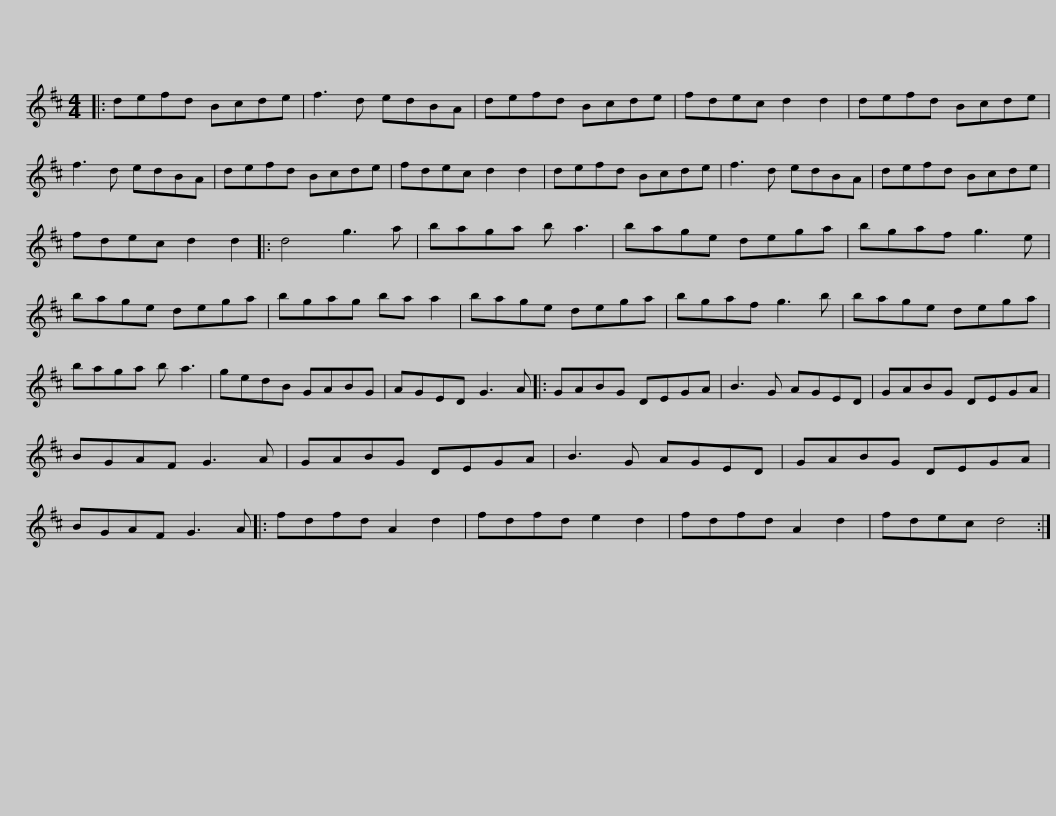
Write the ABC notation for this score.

X:1
L:1/8
M:4/4
I:linebreak $
K:D
V:1 treble
V:1
|: defd Bcde | f3 d edBA | defd Bcde | fdec d2 d2 | defd Bcde | %5
 f3 d edBA |$ defd Bcde | fdec d2 d2 | defd Bcde | f3 d edBA | %10
 defd Bcde | fdec d2 d2 |:$ d4 g3 a | baga b a3 | bage dega | %15
 bgaf g3 e | bage dega |$ bgag ba a2 | bage dega | bgaf g3 b | %20
 bage dega | baga b a3 |$ gedB GABG | AGED G3 A |: GABG DEGA | %25
 B3 G AGED | GABG DEGA | BGAF G3 A |$ GABG DEGA | B3 G AGED | %30
 GABG DEGA | BGAF G3 A |: fdfd A2 d2 | fdfd e2 d2 |$ fdfd A2 d2 | %35
 fdec d4 :| %36
